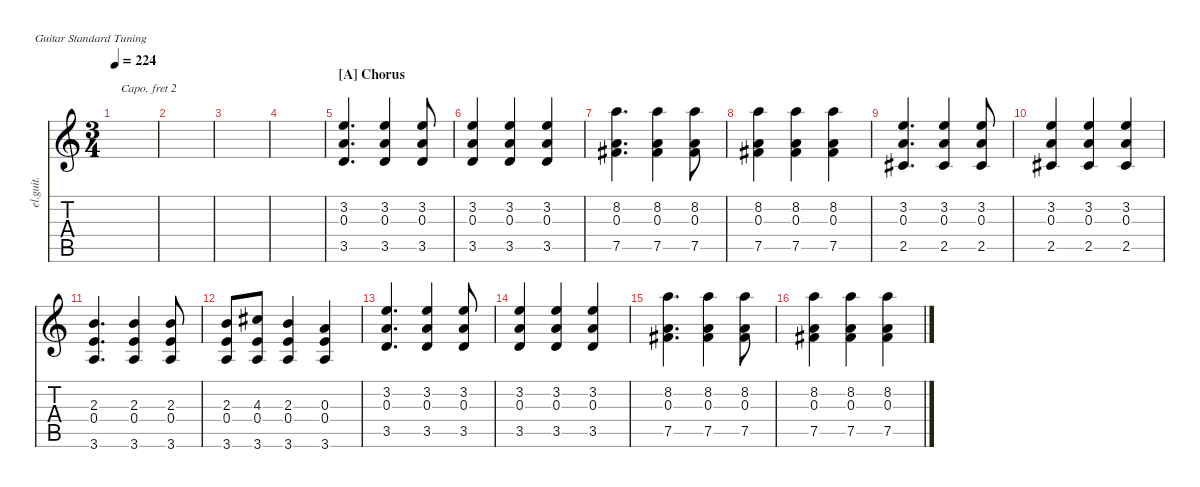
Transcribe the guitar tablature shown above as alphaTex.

\defaultSystemsLayout 4
\hideDynamics
\bracketExtendMode nobrackets
\track ("Clean Guitar" "el.guit.") {instrument electricguitarclean}
\staff {score tabs}
\capo 2
\tuning (E4 B3 G3 D3 A2 E2)
\ts (3 4)
\tempo 224
\clef g2
\ks c
|
|
|
|
\section ("A" "Chorus")
(3.5 0.3 3.2).4{d beam Up} (3.5 0.3 3.2).4{beam Up} (3.5 0.3 3.2).8{beam Up} |
(3.5 0.3 3.2).4{beam Up} (3.5 0.3 3.2).4{beam Up} (3.5 0.3 3.2).4{beam Up} |
(7.5{acc #} 8.2 0.3).4{d beam Down} (8.2 0.3 7.5{acc #}).4{beam Down} (8.2 0.3 7.5{acc #}).8{beam Down} |
(7.5{acc #} 0.3 8.2).4{beam Down} (7.5{acc #} 0.3 8.2).4{beam Down} (7.5{acc #} 0.3 8.2).4{beam Down} |
(2.5{acc #} 3.2 0.3).4{d beam Up} (2.5{acc #} 3.2 0.3).4{beam Up} (2.5{acc #} 3.2 0.3).8{beam Up} |
(2.5{acc #} 3.2 0.3).4{beam Up} (2.5{acc #} 3.2 0.3).4{beam Up} (2.5{acc #} 3.2 0.3).4{beam Up} |
(3.6 0.4 2.3).4{d beam Up} (3.6 0.4 2.3).4{beam Up} (3.6 0.4 2.3).8{beam Up} |
(3.6 0.4 2.3).8{beam Up} (3.6 0.4 4.3{acc #}).8{beam Up} (3.6 0.4 2.3).4{beam Up} (3.6 0.4 0.3).4{beam Up} |
(3.5 0.3 3.2).4{d beam Up} (3.5 0.3 3.2).4{beam Up} (3.5 0.3 3.2).8{beam Up} |
(3.5 0.3 3.2).4{beam Up} (3.5 0.3 3.2).4{beam Up} (3.5 0.3 3.2).4{beam Up} |
(7.5{acc #} 8.2 0.3).4{d beam Down} (8.2 0.3 7.5{acc #}).4{beam Down} (8.2 0.3 7.5{acc #}).8{beam Down} |
(7.5{acc #} 0.3 8.2).4{beam Down} (7.5{acc #} 0.3 8.2).4{beam Down} (7.5{acc #} 0.3 8.2).4{beam Down}
